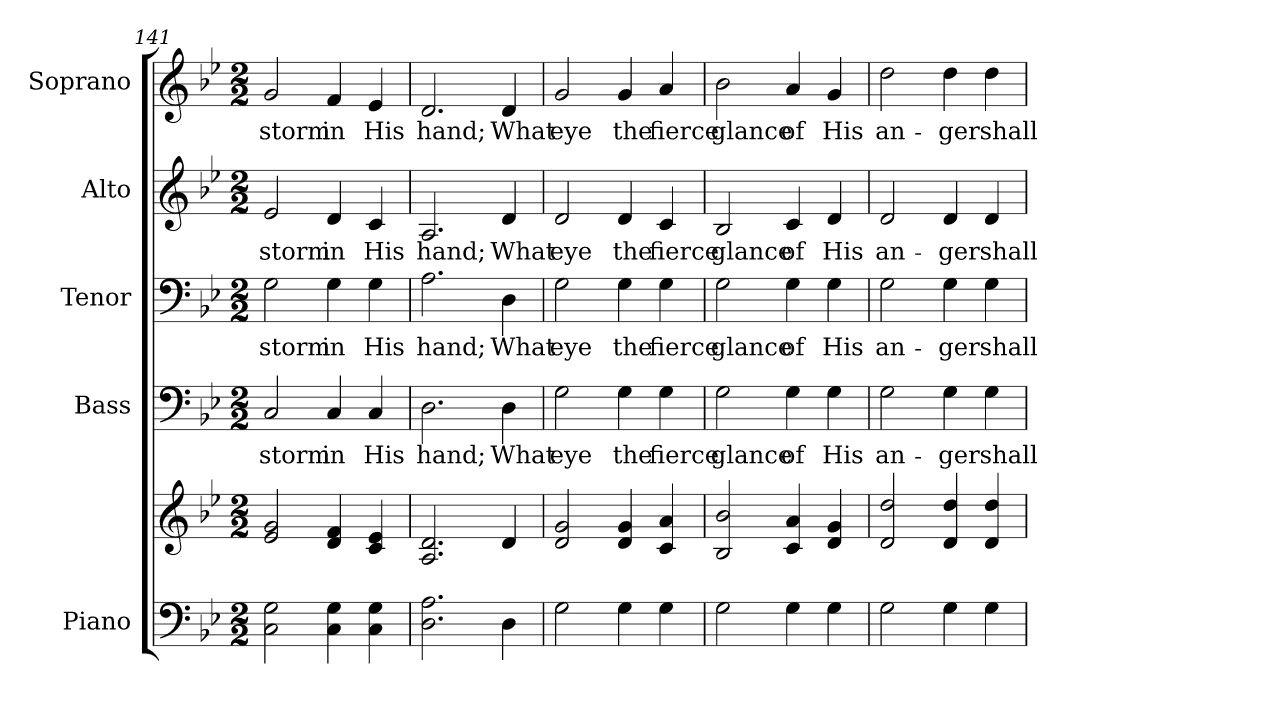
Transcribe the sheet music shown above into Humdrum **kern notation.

**kern	**kern	**kern	**text	**kern	**text	**kern	**text	**kern	**text
*part5	*part5	*part4	*part4	*part3	*part3	*part2	*part2	*part1	*part1
*staff6	*staff5	*staff4	*staff4	*staff3	*staff3	*staff2	*staff2	*staff1	*staff1
*I"Piano	*	*I"Bass	*	*I"Tenor	*	*I"Alto	*	*I"Soprano	*
*I'Pno.	*	*I'B.	*	*I'T.	*	*I'A.	*	*I'S.	*
!!LO:LB:g=z
*clefF4	*clefG2	*clefF4	*	*clefF4	*	*clefG2	*	*clefG2	*
*k[b-e-]	*k[b-e-]	*k[b-e-]	*	*k[b-e-]	*	*k[b-e-]	*	*k[b-e-]	*
*B-:	*B-:	*B-:	*	*B-:	*	*B-:	*	*B-:	*
*M2/2	*M2/2	*M2/2	*	*M2/2	*	*M2/2	*	*M2/2	*
=141	=141	=141	=141	=141	=141	=141	=141	=141	=141
!	!	!	!LO:LY:b:color=#000000	!	!	!	!	!	!
!	!	!	!	!	!LO:LY:b:color=#000000	!	!	!	!
!	!	!	!	!	!	!	!LO:LY:b:color=#000000	!	!
!	!	!	!	!	!	!	!	!	!LO:LY:b:color=#000000
2Ci\ 2Gi	2e-i/ 2gi	2Ci/	storm	2Gi\	storm	2e-i/	storm	2gi/	storm
!	!	!	!LO:LY:b:color=#000000	!	!	!	!	!	!
!	!	!	!	!	!LO:LY:b:color=#000000	!	!	!	!
!	!	!	!	!	!	!	!LO:LY:b:color=#000000	!	!
!	!	!	!	!	!	!	!	!	!LO:LY:b:color=#000000
4Ci\ 4Gi	4di/ 4fi	4Ci/	in	4Gi\	in	4di/	in	4fi/	in
!	!	!	!LO:LY:b:color=#000000	!	!	!	!	!	!
!	!	!	!	!	!LO:LY:b:color=#000000	!	!	!	!
!	!	!	!	!	!	!	!LO:LY:b:color=#000000	!	!
!	!	!	!	!	!	!	!	!	!LO:LY:b:color=#000000
4Ci\ 4Gi	4ci/ 4e-i	4Ci/	His	4Gi\	His	4ci/	His	4e-i/	His
=142	=142	=142	=142	=142	=142	=142	=142	=142	=142
!	!	!	!LO:LY:b:color=#000000	!	!	!	!	!	!
!	!	!	!	!	!LO:LY:b:color=#000000	!	!	!	!
!	!	!	!	!	!	!	!LO:LY:b:color=#000000	!	!
!	!	!	!	!	!	!	!	!	!LO:LY:b:color=#000000
2.Di\ 2.Ai	2.Ai/ 2.di	2.Di\	hand;	2.Ai\	hand;	2.Ai/	hand;	2.di/	hand;
!	!	!	!LO:LY:b:color=#000000	!	!	!	!	!	!
!	!	!	!	!	!LO:LY:b:color=#000000	!	!	!	!
!	!	!	!	!	!	!	!LO:LY:b:color=#000000	!	!
!	!	!	!	!	!	!	!	!	!LO:LY:b:color=#000000
4Di\	4di/	4Di\	What	4Di\	What	4di/	What	4di/	What
!!LO:PB:g=z
=143	=143	=143	=143	=143	=143	=143	=143	=143	=143
!	!	!	!LO:LY:b:color=#000000	!	!	!	!	!	!
!	!	!	!	!	!LO:LY:b:color=#000000	!	!	!	!
!	!	!	!	!	!	!	!LO:LY:b:color=#000000	!	!
!	!	!	!	!	!	!	!	!	!LO:LY:b:color=#000000
2Gi\	2di/ 2gi	2Gi\	eye	2Gi\	eye	2di/	eye	2gi/	eye
!	!	!	!LO:LY:b:color=#000000	!	!	!	!	!	!
!	!	!	!	!	!LO:LY:b:color=#000000	!	!	!	!
!	!	!	!	!	!	!	!LO:LY:b:color=#000000	!	!
!	!	!	!	!	!	!	!	!	!LO:LY:b:color=#000000
4Gi\	4di/ 4gi	4Gi\	the	4Gi\	the	4di/	the	4gi/	the
!	!	!	!LO:LY:b:color=#000000	!	!	!	!	!	!
!	!	!	!	!	!LO:LY:b:color=#000000	!	!	!	!
!	!	!	!	!	!	!	!LO:LY:b:color=#000000	!	!
!	!	!	!	!	!	!	!	!	!LO:LY:b:color=#000000
4Gi\	4ci/ 4ai	4Gi\	fierce	4Gi\	fierce	4ci/	fierce	4ai/	fierce
=144	=144	=144	=144	=144	=144	=144	=144	=144	=144
!	!	!	!LO:LY:b:color=#000000	!	!	!	!	!	!
!	!	!	!	!	!LO:LY:b:color=#000000	!	!	!	!
!	!	!	!	!	!	!	!LO:LY:b:color=#000000	!	!
!	!	!	!	!	!	!	!	!	!LO:LY:b:color=#000000
2Gi\	2B-i/ 2b-i	2Gi\	glance	2Gi\	glance	2B-i/	glance	2b-i\	glance
!	!	!	!LO:LY:b:color=#000000	!	!	!	!	!	!
!	!	!	!	!	!LO:LY:b:color=#000000	!	!	!	!
!	!	!	!	!	!	!	!LO:LY:b:color=#000000	!	!
!	!	!	!	!	!	!	!	!	!LO:LY:b:color=#000000
4Gi\	4ci/ 4ai	4Gi\	of	4Gi\	of	4ci/	of	4ai/	of
!	!	!	!LO:LY:b:color=#000000	!	!	!	!	!	!
!	!	!	!	!	!LO:LY:b:color=#000000	!	!	!	!
!	!	!	!	!	!	!	!LO:LY:b:color=#000000	!	!
!	!	!	!	!	!	!	!	!	!LO:LY:b:color=#000000
4Gi\	4di/ 4gi	4Gi\	His	4Gi\	His	4di/	His	4gi/	His
!!LO:LB:g=z
=145	=145	=145	=145	=145	=145	=145	=145	=145	=145
!	!	!	!LO:LY:b:color=#000000	!	!	!	!	!	!
!	!	!	!	!	!LO:LY:b:color=#000000	!	!	!	!
!	!	!	!	!	!	!	!LO:LY:b:color=#000000	!	!
!	!	!	!	!	!	!	!	!	!LO:LY:b:color=#000000
2Gi\	2di/ 2ddi	2Gi\	an-	2Gi\	an-	2di/	an-	2ddi\	an-
!	!	!	!LO:LY:b:color=#000000	!	!	!	!	!	!
!	!	!	!	!	!LO:LY:b:color=#000000	!	!	!	!
!	!	!	!	!	!	!	!LO:LY:b:color=#000000	!	!
!	!	!	!	!	!	!	!	!	!LO:LY:b:color=#000000
4Gi\	4di/ 4ddi	4Gi\	-ger	4Gi\	-ger	4di/	-ger	4ddi\	-ger
!	!	!	!LO:LY:b:color=#000000	!	!	!	!	!	!
!	!	!	!	!	!LO:LY:b:color=#000000	!	!	!	!
!	!	!	!	!	!	!	!LO:LY:b:color=#000000	!	!
!	!	!	!	!	!	!	!	!	!LO:LY:b:color=#000000
4Gi\	4di/ 4ddi	4Gi\	shall	4Gi\	shall	4di/	shall	4ddi\	shall
=	=	=	=	=	=	=	=	=	=
*-	*-	*-	*-	*-	*-	*-	*-	*-	*-
